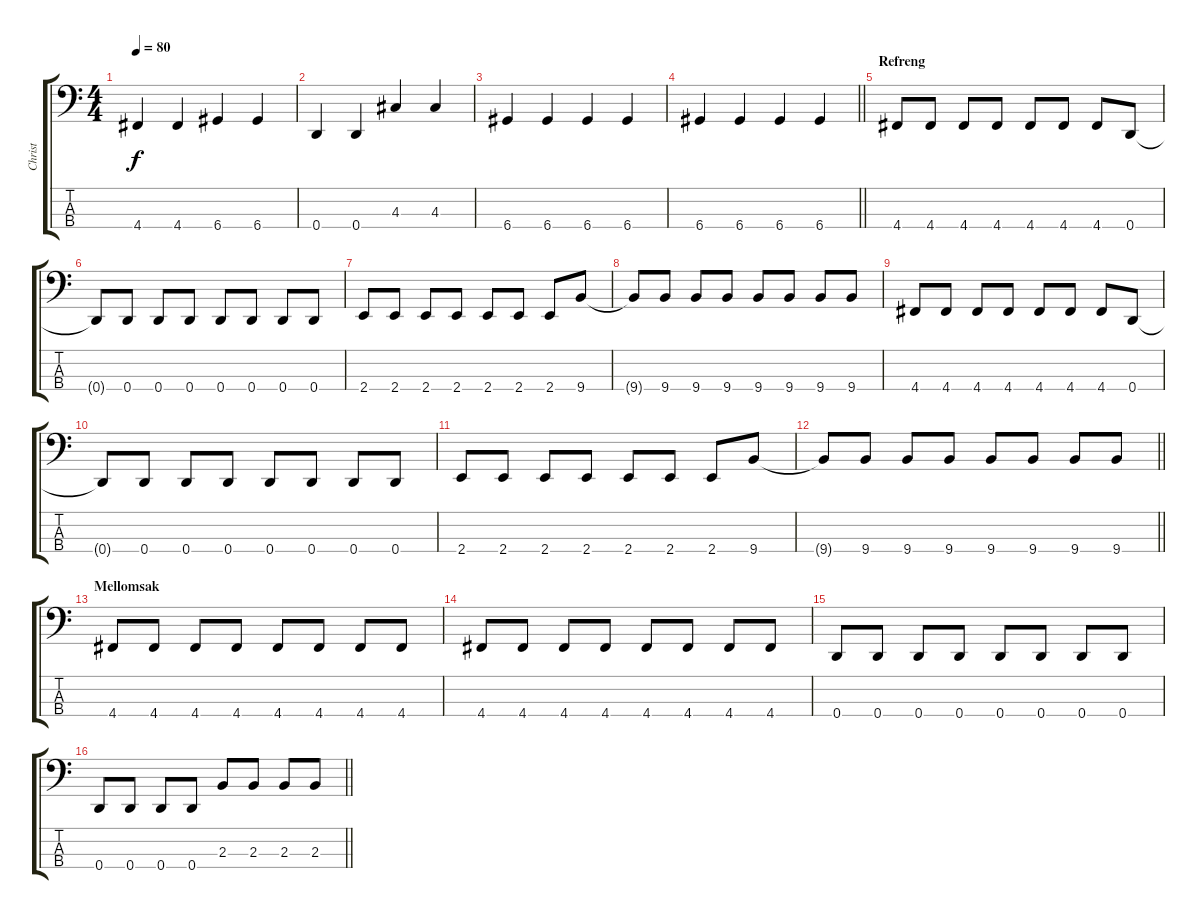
\track ("Christ" "Christ") {instrument electricbassfinger}
\staff {score tabs}
\tuning (G2 D2 A1 D1) {hide}
\ts (4 4)
\tempo 80
\clef f4
\ks c
4.4.4{dy f} 4.4.4 6.4.4 6.4.4 |
0.4.4 0.4.4 4.3.4 4.3.4 |
6.4.4 6.4.4 6.4.4 6.4.4 |
\barLineRight lightlight
6.4.4 6.4.4 6.4.4 6.4.4 |
\section ("" "Refreng")
4.4.8 4.4.8 4.4.8 4.4.8 4.4.8 4.4.8 4.4.8 0.4.8 |
0.4{t}.8 0.4.8 0.4.8 0.4.8 0.4.8 0.4.8 0.4.8 0.4.8 |
2.4.8 2.4.8 2.4.8 2.4.8 2.4.8 2.4.8 2.4.8 9.4.8 |
9.4{t}.8 9.4.8 9.4.8 9.4.8 9.4.8 9.4.8 9.4.8 9.4.8 |
4.4.8 4.4.8 4.4.8 4.4.8 4.4.8 4.4.8 4.4.8 0.4.8 |
0.4{t}.8 0.4.8 0.4.8 0.4.8 0.4.8 0.4.8 0.4.8 0.4.8 |
2.4.8 2.4.8 2.4.8 2.4.8 2.4.8 2.4.8 2.4.8 9.4.8 |
\barLineRight lightlight
9.4{t}.8 9.4.8 9.4.8 9.4.8 9.4.8 9.4.8 9.4.8 9.4.8 |
\section ("" "Mellomsak")
4.4.8 4.4.8 4.4.8 4.4.8 4.4.8 4.4.8 4.4.8 4.4.8 |
4.4.8 4.4.8 4.4.8 4.4.8 4.4.8 4.4.8 4.4.8 4.4.8 |
0.4.8 0.4.8 0.4.8 0.4.8 0.4.8 0.4.8 0.4.8 0.4.8 |
\barLineRight lightlight
0.4.8 0.4.8 0.4.8 0.4.8 2.3.8 2.3.8 2.3.8 2.3.8
